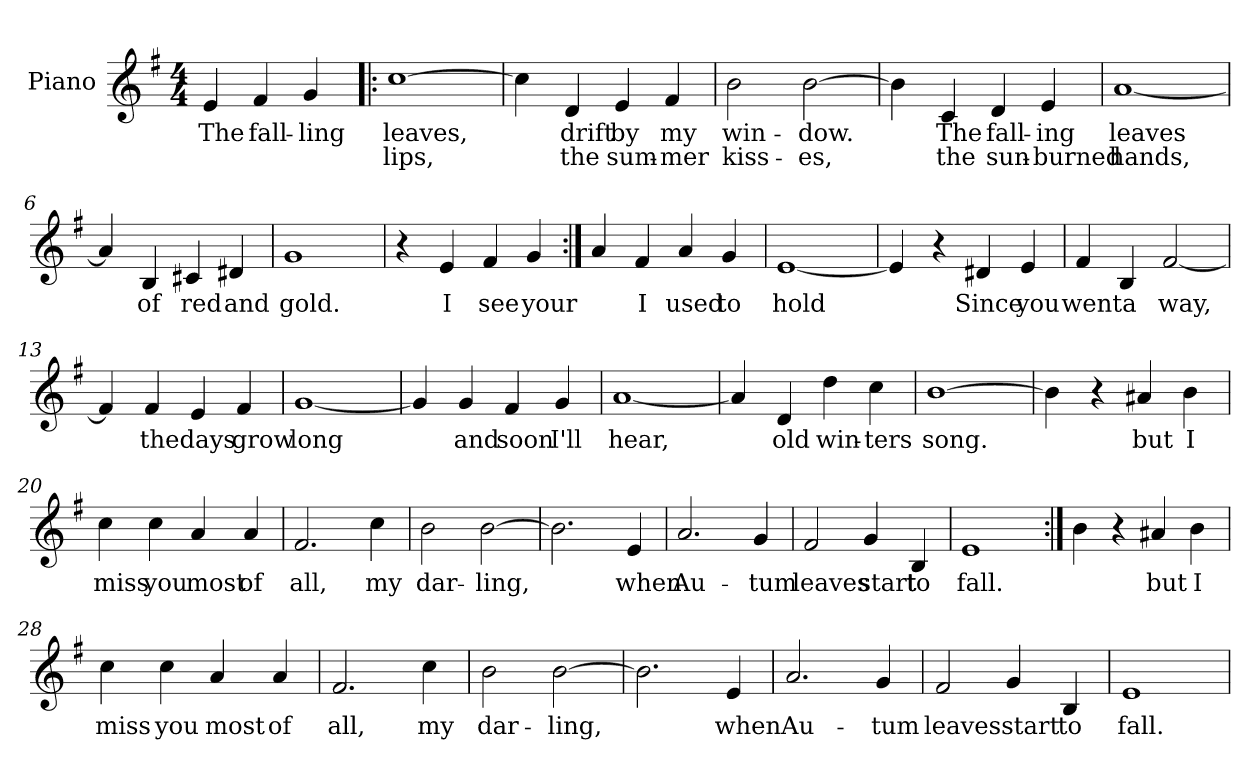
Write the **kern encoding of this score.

**kern	**text	**text
*part1	*part1	*part1
*staff1	*staff1	*staff1
*I"Piano	*	*
*I'Pno	*	*
*clefG2	*	*
*k[f#]	*	*
*G:	*	*
*M4/4	*	*
=	=	=
4e/	The	.
4f#/	fall-	.
4g/	ling	.
!!LO:LB:g=z
=1!|:	=1!|:	=1!|:
[1cc	leaves,	lips,
=2	=2	=2
4cc\]	.	.
4d/	drift	the
4e/	by	sum-
4f#/	my	mer
=3	=3	=3
2b\	win-	kiss-
[2b\	dow.	es,
=4	=4	=4
4b\]	.	.
4c/	The	the
4d/	fall-	sun-
4e/	ing	burned
=5	=5	=5
[1a	leaves	hands,
=6	=6	=6
4a/]	.	.
4B/	of	.
4c#X/	red	.
4d#X/	and	.
!!LO:LB:g=z
=7	=7	=7
1g	gold.	.
=8	=8	=8
4r	.	.
4e/	I	.
4f#/	see	.
4g/	your	.
=9:|!	=9:|!	=9:|!
4a/	.	.
4f#/	I	.
4a/	used	.
4g/	to	.
=10	=10	=10
[1e	hold	.
=11	=11	=11
4e/]	.	.
4r	.	.
4d#X/	Since	.
4e/	you	.
=12	=12	=12
4f#/	went	.
4B/	a	.
[2f#/	way,	.
!!LO:LB:g=z
=13	=13	=13
4f#/]	.	.
4f#/	the	.
4e/	days	.
4f#/	grow	.
=14	=14	=14
[1g	long	.
=15	=15	=15
4g/]	.	.
4g/	and	.
4f#/	soon	.
4g/	I'll	.
=16	=16	=16
[1a	hear,	.
=17	=17	=17
4a/]	.	.
4d/	old	.
4dd\	win-	.
4cc\	-ters	.
=18	=18	=18
[1b	song.	.
=19	=19	=19
4b\]	.	.
4r	.	.
4a#X/	but	.
4b\	I	.
!!LO:LB:g=z
=20	=20	=20
4cc\	miss	.
4cc\	you	.
4a/	most	.
4a/	of	.
=21	=21	=21
2.f#/	all,	.
4cc\	my	.
=22	=22	=22
2b\	dar-	.
[2b\	-ling,	.
=23	=23	=23
2.b\]	.	.
4e/	when	.
=24	=24	=24
2.a/	Au-	.
4g/	-tum	.
=25	=25	=25
2f#/	leaves	.
4g/	start	.
4B/	to	.
=26	=26	=26
1e	fall.	.
!!LO:LB:g=z
=27:|!	=27:|!	=27:|!
4b\	.	.
4r	.	.
4a#X/	but	.
4b\	I	.
=28	=28	=28
4cc\	miss	.
4cc\	you	.
4a/	most	.
4a/	of	.
=29	=29	=29
2.f#/	all,	.
4cc\	my	.
=30	=30	=30
2b\	dar-	.
[2b\	-ling,	.
=31	=31	=31
2.b\]	.	.
4e/	when	.
=32	=32	=32
2.a/	Au-	.
4g/	-tum	.
!!LO:LB:g=z
=33	=33	=33
2f#/	leaves	.
4g/	start	.
4B/	to	.
=34	=34	=34
1e	fall.	.
=	=	=
*-	*-	*-
